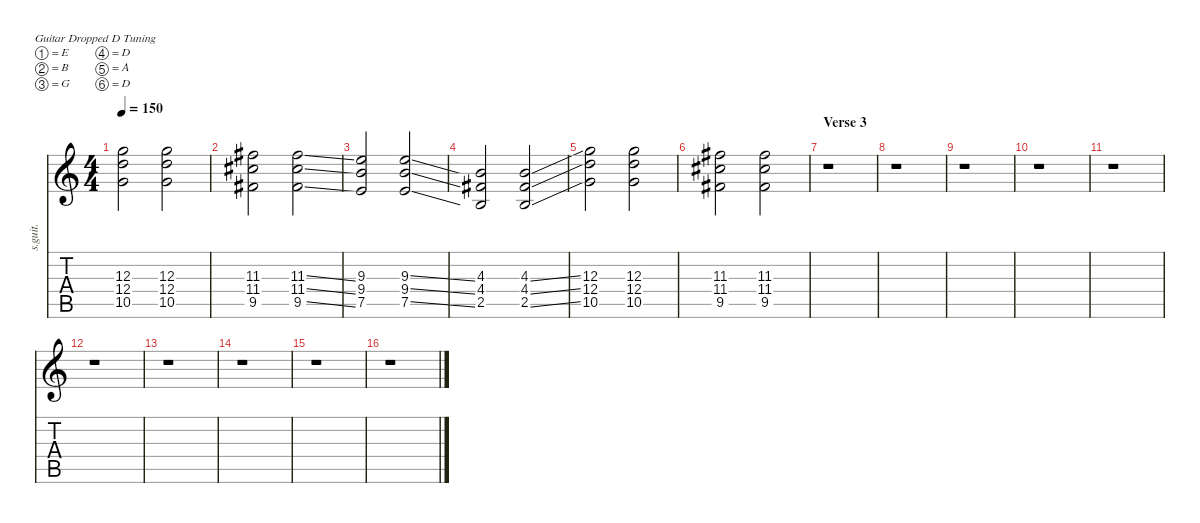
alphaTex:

\defaultSystemsLayout 4
\hideDynamics
\bracketExtendMode nobrackets
\track ("Richard Kruspe " "s.guit.") {instrument distortionguitar}
\staff {score tabs}
\tuning (E4 B3 G3 D3 A2 D2)
\ts (4 4)
\tempo 150
\clef g2
\ks c
(12.3 12.4 10.5).2{lyrics (0 "") lyrics (1 "") lyrics (2 "") lyrics (3 "") lyrics (4 "") dy f} (12.3 12.4 10.5).2{lyrics (0 "") lyrics (1 "") lyrics (2 "") lyrics (3 "") lyrics (4 "")} |
(11.3{acc #} 11.4{acc #} 9.5{acc #}).2{lyrics (0 "") lyrics (1 "") lyrics (2 "") lyrics (3 "") lyrics (4 "")} (11.3{ss acc #} 11.4{ss acc #} 9.5{ss acc #}).2{lyrics (0 "") lyrics (1 "") lyrics (2 "") lyrics (3 "") lyrics (4 "")} |
(9.3 9.4 7.5).2{lyrics (0 "") lyrics (1 "") lyrics (2 "") lyrics (3 "") lyrics (4 "")} (9.3{ss} 9.4{ss} 7.5{ss}).2{lyrics (0 "") lyrics (1 "") lyrics (2 "") lyrics (3 "") lyrics (4 "")} |
(4.3 4.4{acc #} 2.5).2{lyrics (0 "") lyrics (1 "") lyrics (2 "") lyrics (3 "") lyrics (4 "")} (4.3{ss} 4.4{ss acc #} 2.5{ss}).2{lyrics (0 "") lyrics (1 "") lyrics (2 "") lyrics (3 "") lyrics (4 "")} |
(12.3 12.4 10.5).2{lyrics (0 "") lyrics (1 "") lyrics (2 "") lyrics (3 "") lyrics (4 "")} (12.3 12.4 10.5).2{lyrics (0 "") lyrics (1 "") lyrics (2 "") lyrics (3 "") lyrics (4 "")} |
(11.3{acc #} 11.4{acc #} 9.5{acc #}).2{lyrics (0 "") lyrics (1 "") lyrics (2 "") lyrics (3 "") lyrics (4 "")} (11.3{acc #} 11.4{acc #} 9.5{acc #}).2{lyrics (0 "") lyrics (1 "") lyrics (2 "") lyrics (3 "") lyrics (4 "")} |
\section ("" "Verse 3")
r.1 |
r.1 |
r.1 |
r.1 |
r.1 |
r.1 |
r.1 |
r.1 |
r.1 |
r.1
